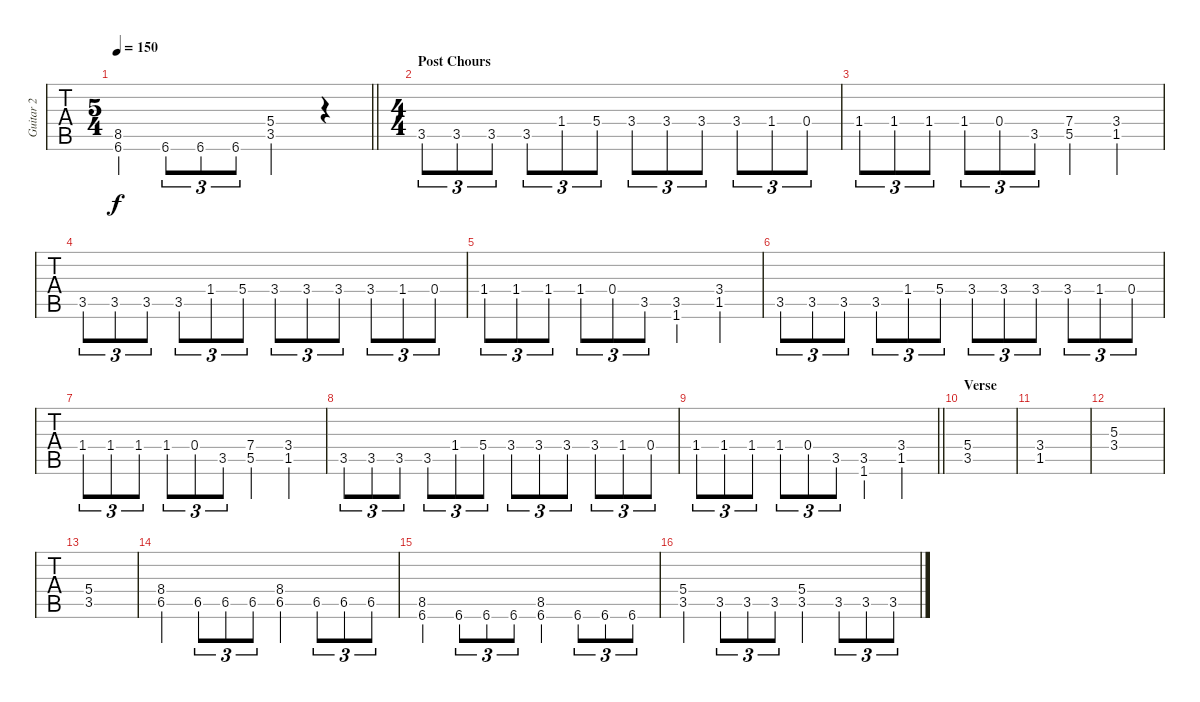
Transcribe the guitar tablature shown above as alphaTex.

\track ("Guitar 2" "Guitar 2") {instrument distortionguitar}
\staff {tabs}
\tuning (E4 B3 G3 D3 A2 E2) {hide}
\ts (5 4)
\tempo 150
\clef g2
\barLineRight lightlight
\ks c
(8.5 6.6).4{dy f} 6.6.8{tu (3 2)} 6.6.8{tu (3 2)} 6.6.8{tu (3 2)} (5.4 3.5).2 r.4 |
\ts (4 4)
\section ("" "Post Chours")
3.5.8{tu (3 2)} 3.5.8{tu (3 2)} 3.5.8{tu (3 2)} 3.5.8{tu (3 2)} 1.4.8{tu (3 2)} 5.4.8{tu (3 2)} 3.4.8{tu (3 2)} 3.4.8{tu (3 2)} 3.4.8{tu (3 2)} 3.4.8{tu (3 2)} 1.4.8{tu (3 2)} 0.4.8{tu (3 2)} |
1.4.8{tu (3 2)} 1.4.8{tu (3 2)} 1.4.8{tu (3 2)} 1.4.8{tu (3 2)} 0.4.8{tu (3 2)} 3.5.8{tu (3 2)} (7.4 5.5).4 (3.4 1.5).4 |
3.5.8{tu (3 2)} 3.5.8{tu (3 2)} 3.5.8{tu (3 2)} 3.5.8{tu (3 2)} 1.4.8{tu (3 2)} 5.4.8{tu (3 2)} 3.4.8{tu (3 2)} 3.4.8{tu (3 2)} 3.4.8{tu (3 2)} 3.4.8{tu (3 2)} 1.4.8{tu (3 2)} 0.4.8{tu (3 2)} |
1.4.8{tu (3 2)} 1.4.8{tu (3 2)} 1.4.8{tu (3 2)} 1.4.8{tu (3 2)} 0.4.8{tu (3 2)} 3.5.8{tu (3 2)} (3.5 1.6).4 (3.4 1.5).4 |
3.5.8{tu (3 2)} 3.5.8{tu (3 2)} 3.5.8{tu (3 2)} 3.5.8{tu (3 2)} 1.4.8{tu (3 2)} 5.4.8{tu (3 2)} 3.4.8{tu (3 2)} 3.4.8{tu (3 2)} 3.4.8{tu (3 2)} 3.4.8{tu (3 2)} 1.4.8{tu (3 2)} 0.4.8{tu (3 2)} |
1.4.8{tu (3 2)} 1.4.8{tu (3 2)} 1.4.8{tu (3 2)} 1.4.8{tu (3 2)} 0.4.8{tu (3 2)} 3.5.8{tu (3 2)} (7.4 5.5).4 (3.4 1.5).4 |
3.5.8{tu (3 2)} 3.5.8{tu (3 2)} 3.5.8{tu (3 2)} 3.5.8{tu (3 2)} 1.4.8{tu (3 2)} 5.4.8{tu (3 2)} 3.4.8{tu (3 2)} 3.4.8{tu (3 2)} 3.4.8{tu (3 2)} 3.4.8{tu (3 2)} 1.4.8{tu (3 2)} 0.4.8{tu (3 2)} |
\barLineRight lightlight
1.4.8{tu (3 2)} 1.4.8{tu (3 2)} 1.4.8{tu (3 2)} 1.4.8{tu (3 2)} 0.4.8{tu (3 2)} 3.5.8{tu (3 2)} (3.5 1.6).4 (3.4 1.5).4 |
\section ("" "Verse")
(5.4 3.5).1 |
(3.4 1.5).1 |
(5.3 3.4).1 |
(5.4 3.5).1 |
(8.4 6.5).4 6.5.8{tu (3 2)} 6.5.8{tu (3 2)} 6.5.8{tu (3 2)} (8.4 6.5).4 6.5.8{tu (3 2)} 6.5.8{tu (3 2)} 6.5.8{tu (3 2)} |
(8.5 6.6).4 6.6.8{tu (3 2)} 6.6.8{tu (3 2)} 6.6.8{tu (3 2)} (8.5 6.6).4 6.6.8{tu (3 2)} 6.6.8{tu (3 2)} 6.6.8{tu (3 2)} |
(5.4 3.5).4 3.5.8{tu (3 2)} 3.5.8{tu (3 2)} 3.5.8{tu (3 2)} (5.4 3.5).4 3.5.8{tu (3 2)} 3.5.8{tu (3 2)} 3.5.8{tu (3 2)}
